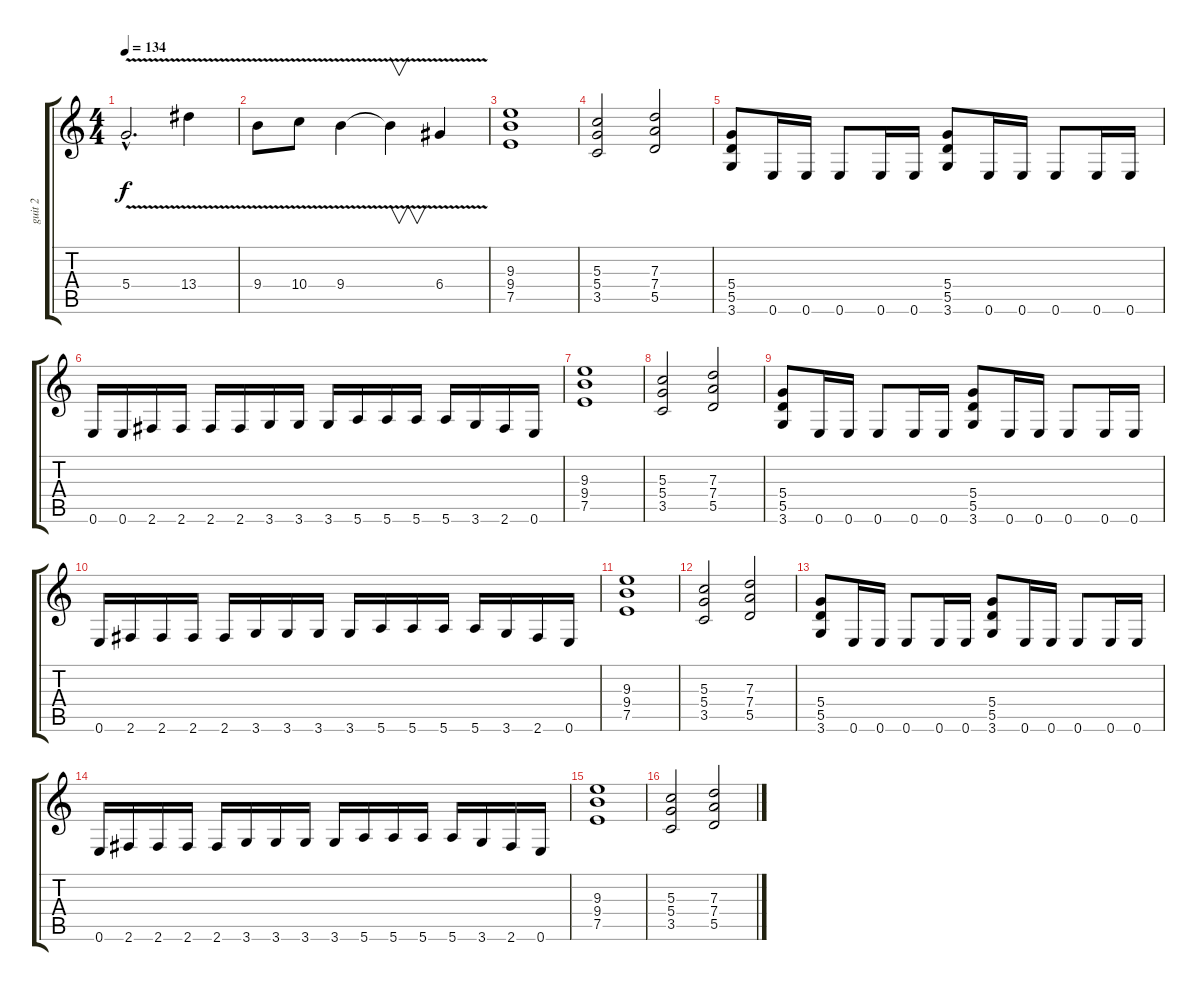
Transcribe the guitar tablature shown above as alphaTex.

\track ("guit 2" "guit 2") {instrument distortionguitar}
\staff {score tabs}
\tuning (E4 B3 G3 D3 A2 E2) {hide}
\ts (4 4)
\tempo 134
\clef g2
\ks c
5.4{v hac}.2{d dy f} 13.4{v}.4 |
9.4{v}.8 10.4{v}.8 9.4{v}.4 9.4{t}.4{v} 6.4{v}.4 |
(9.3 9.4 7.5).1 |
(5.3 5.4 3.5).2 (7.3 7.4 5.5).2 |
(5.4 5.5 3.6).8 0.6.16 0.6.16 0.6.8 0.6.16 0.6.16 (5.4 5.5 3.6).8 0.6.16 0.6.16 0.6.8 0.6.16 0.6.16 |
0.6.16 0.6.16 2.6.16 2.6.16 2.6.16 2.6.16 3.6.16 3.6.16 3.6.16 5.6.16 5.6.16 5.6.16 5.6.16 3.6.16 2.6.16 0.6.16 |
(9.3 9.4 7.5).1 |
(5.3 5.4 3.5).2 (7.3 7.4 5.5).2 |
(5.4 5.5 3.6).8 0.6.16 0.6.16 0.6.8 0.6.16 0.6.16 (5.4 5.5 3.6).8 0.6.16 0.6.16 0.6.8 0.6.16 0.6.16 |
0.6.16 2.6.16 2.6.16 2.6.16 2.6.16 3.6.16 3.6.16 3.6.16 3.6.16 5.6.16 5.6.16 5.6.16 5.6.16 3.6.16 2.6.16 0.6.16 |
(9.3 9.4 7.5).1 |
(5.3 5.4 3.5).2 (7.3 7.4 5.5).2 |
(5.4 5.5 3.6).8 0.6.16 0.6.16 0.6.8 0.6.16 0.6.16 (5.4 5.5 3.6).8 0.6.16 0.6.16 0.6.8 0.6.16 0.6.16 |
0.6.16 2.6.16 2.6.16 2.6.16 2.6.16 3.6.16 3.6.16 3.6.16 3.6.16 5.6.16 5.6.16 5.6.16 5.6.16 3.6.16 2.6.16 0.6.16 |
(9.3 9.4 7.5).1 |
(5.3 5.4 3.5).2 (7.3 7.4 5.5).2
